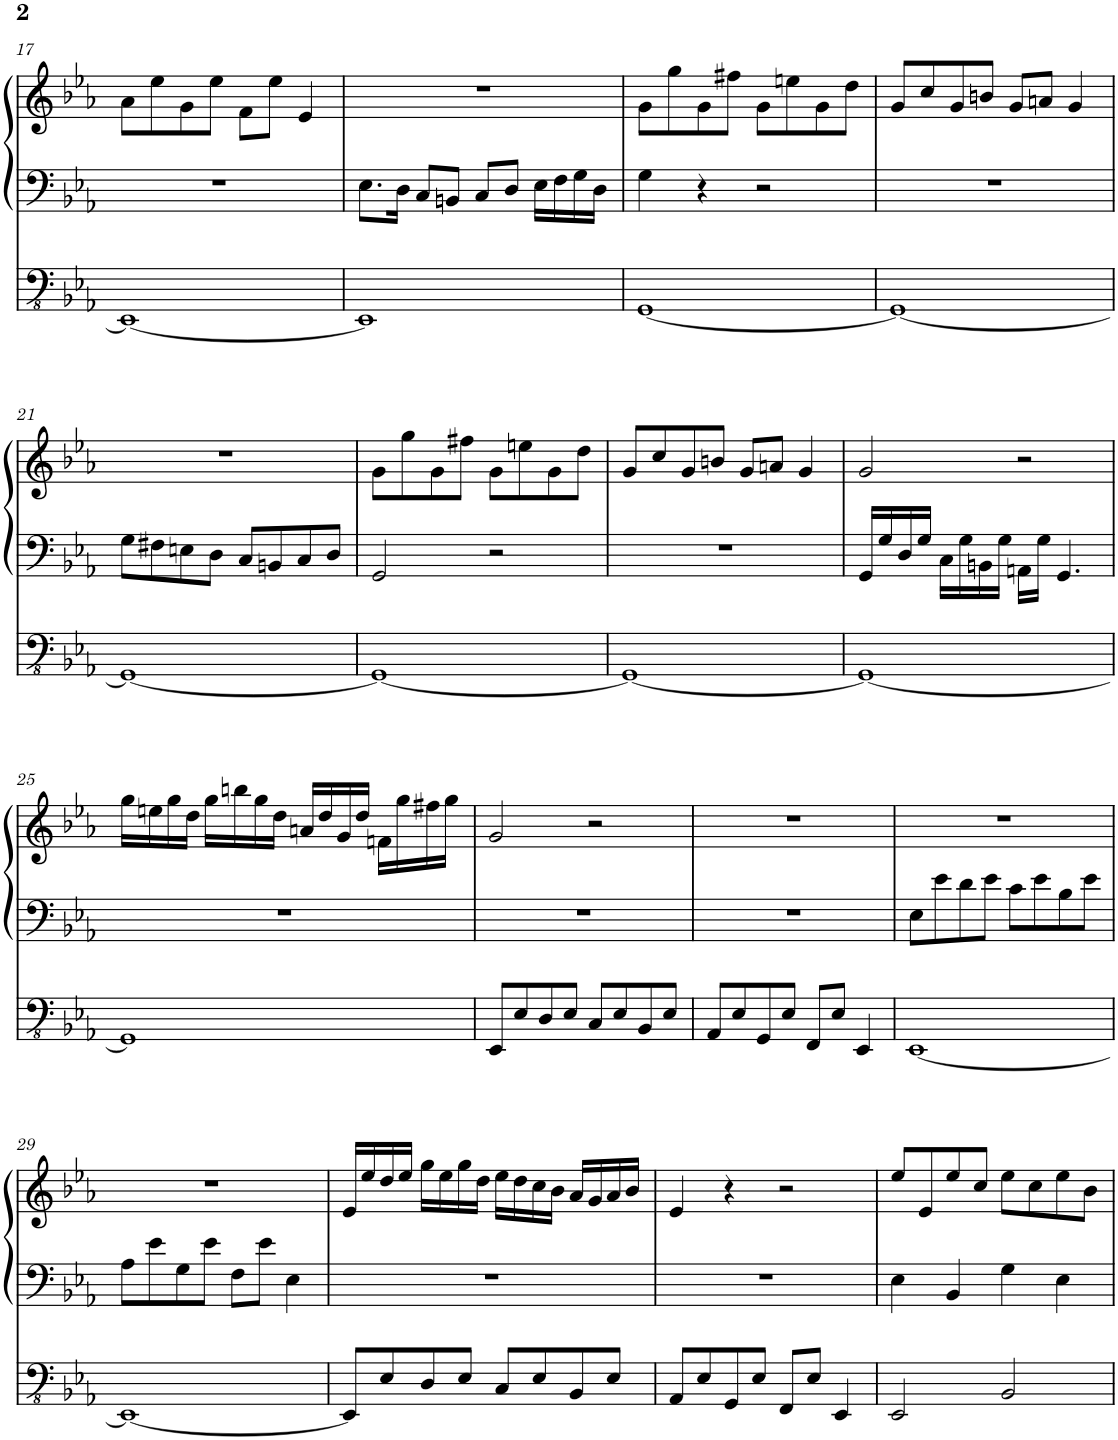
**kern	**kern	**kern
*part1	*part1	*part1
*staff3	*staff2	*staff1
*I"Pipe Organ	*	*
*I'Org.	*	*
!!LO:PB:g=z
*clefFv4	*clefF4	*clefG2
*k[b-e-a-]	*k[b-e-a-]	*k[b-e-a-]
*M4/4	*M4/4	*M4/4
=17	=17	=17
1EEE-_	1r	8a-\L
.	.	8ee-\
.	.	8g\
.	.	8ee-\J
.	.	8f\L
.	.	8ee-\J
.	.	4e-/
=18	=18	=18
1EEE-]	8.E-\L	1r
.	16D\Jk	.
.	8C/L	.
.	8BBn/J	.
.	8C/L	.
.	8D/J	.
.	16E-\LL	.
.	16F\	.
.	16G\	.
.	16D\JJ	.
=19	=19	=19
[1GGG	4G\	8g\L
.	.	8gg\
.	4r	8g\
.	.	8ff#X\J
.	2r	8g\L
.	.	8een\
.	.	8g\
.	.	8dd\J
=20	=20	=20
1GGG_	1r	8g/L
.	.	8cc/
.	.	8g/
.	.	8bn/J
.	.	8g/L
.	.	8an/J
.	.	4g/
!!LO:LB:g=z
=21	=21	=21
1GGG_	8G\L	1r
.	8F#X\	.
.	8En\	.
.	8D\J	.
.	8C/L	.
.	8BBn/	.
.	8C/	.
.	8D/J	.
=22	=22	=22
1GGG_	2GG/	8g\L
.	.	8gg\
.	.	8g\
.	.	8ff#X\J
.	2r	8g\L
.	.	8een\
.	.	8g\
.	.	8dd\J
=23	=23	=23
1GGG_	1r	8g/L
.	.	8cc/
.	.	8g/
.	.	8bn/J
.	.	8g/L
.	.	8an/J
.	.	4g/
=24	=24	=24
1GGG_	16GG/LL	2g/
.	16G/	.
.	16D/	.
.	16G/JJ	.
.	16C\LL	.
.	16G\	.
.	16BBn\	.
.	16G\JJ	.
.	16AAn\LL	2r
.	16G\JJ	.
.	4.GG/	.
!!LO:LB:g=z
=25	=25	=25
1GGG]	1r	16gg\LL
.	.	16een\
.	.	16gg\
.	.	16dd\JJ
.	.	16gg\LL
.	.	16bbn\
.	.	16gg\
.	.	16dd\JJ
.	.	16an/LL
.	.	16dd/
.	.	16g/
.	.	16dd/JJ
.	.	16fn\LL
.	.	16gg\
.	.	16ff#X\
.	.	16gg\JJ
=26	=26	=26
8EEE-/L	1r	2g/
8EE-/	.	.
8DD/	.	.
8EE-/J	.	.
8CC/L	.	2r
8EE-/	.	.
8BBB-/	.	.
8EE-/J	.	.
=27	=27	=27
8AAA-/L	1r	1r
8EE-/	.	.
8GGG/	.	.
8EE-/J	.	.
8FFF/L	.	.
8EE-/J	.	.
4EEE-/	.	.
=28	=28	=28
[1EEE-	8E-\L	1r
.	8e-\	.
.	8d\	.
.	8e-\J	.
.	8c\L	.
.	8e-\	.
.	8B-\	.
.	8e-\J	.
!!LO:LB:g=z
=29	=29	=29
1EEE-_	8A-\L	1r
.	8e-\	.
.	8G\	.
.	8e-\J	.
.	8F\L	.
.	8e-\J	.
.	4E-\	.
=30	=30	=30
8EEE-/L]	1r	16e-/LL
.	.	16ee-/
8EE-/	.	16dd/
.	.	16ee-/JJ
8DD/	.	16gg\LL
.	.	16ee-\
8EE-/J	.	16gg\
.	.	16dd\JJ
8CC/L	.	16ee-\LL
.	.	16dd\
8EE-/	.	16cc\
.	.	16b-\JJ
8BBB-/	.	16a-/LL
.	.	16g/
8EE-/J	.	16a-/
.	.	16b-/JJ
=31	=31	=31
8AAA-/L	1r	4e-/
8EE-/	.	.
8GGG/	.	4r
8EE-/J	.	.
8FFF/L	.	2r
8EE-/J	.	.
4EEE-/	.	.
=32	=32	=32
2EEE-/	4E-\	8ee-/L
.	.	8e-/
.	4BB-/	8ee-/
.	.	8cc/J
2BBB-/	4G\	8ee-\L
.	.	8cc\
.	4E-\	8ee-\
.	.	8b-\J
=	=	=
*-	*-	*-
